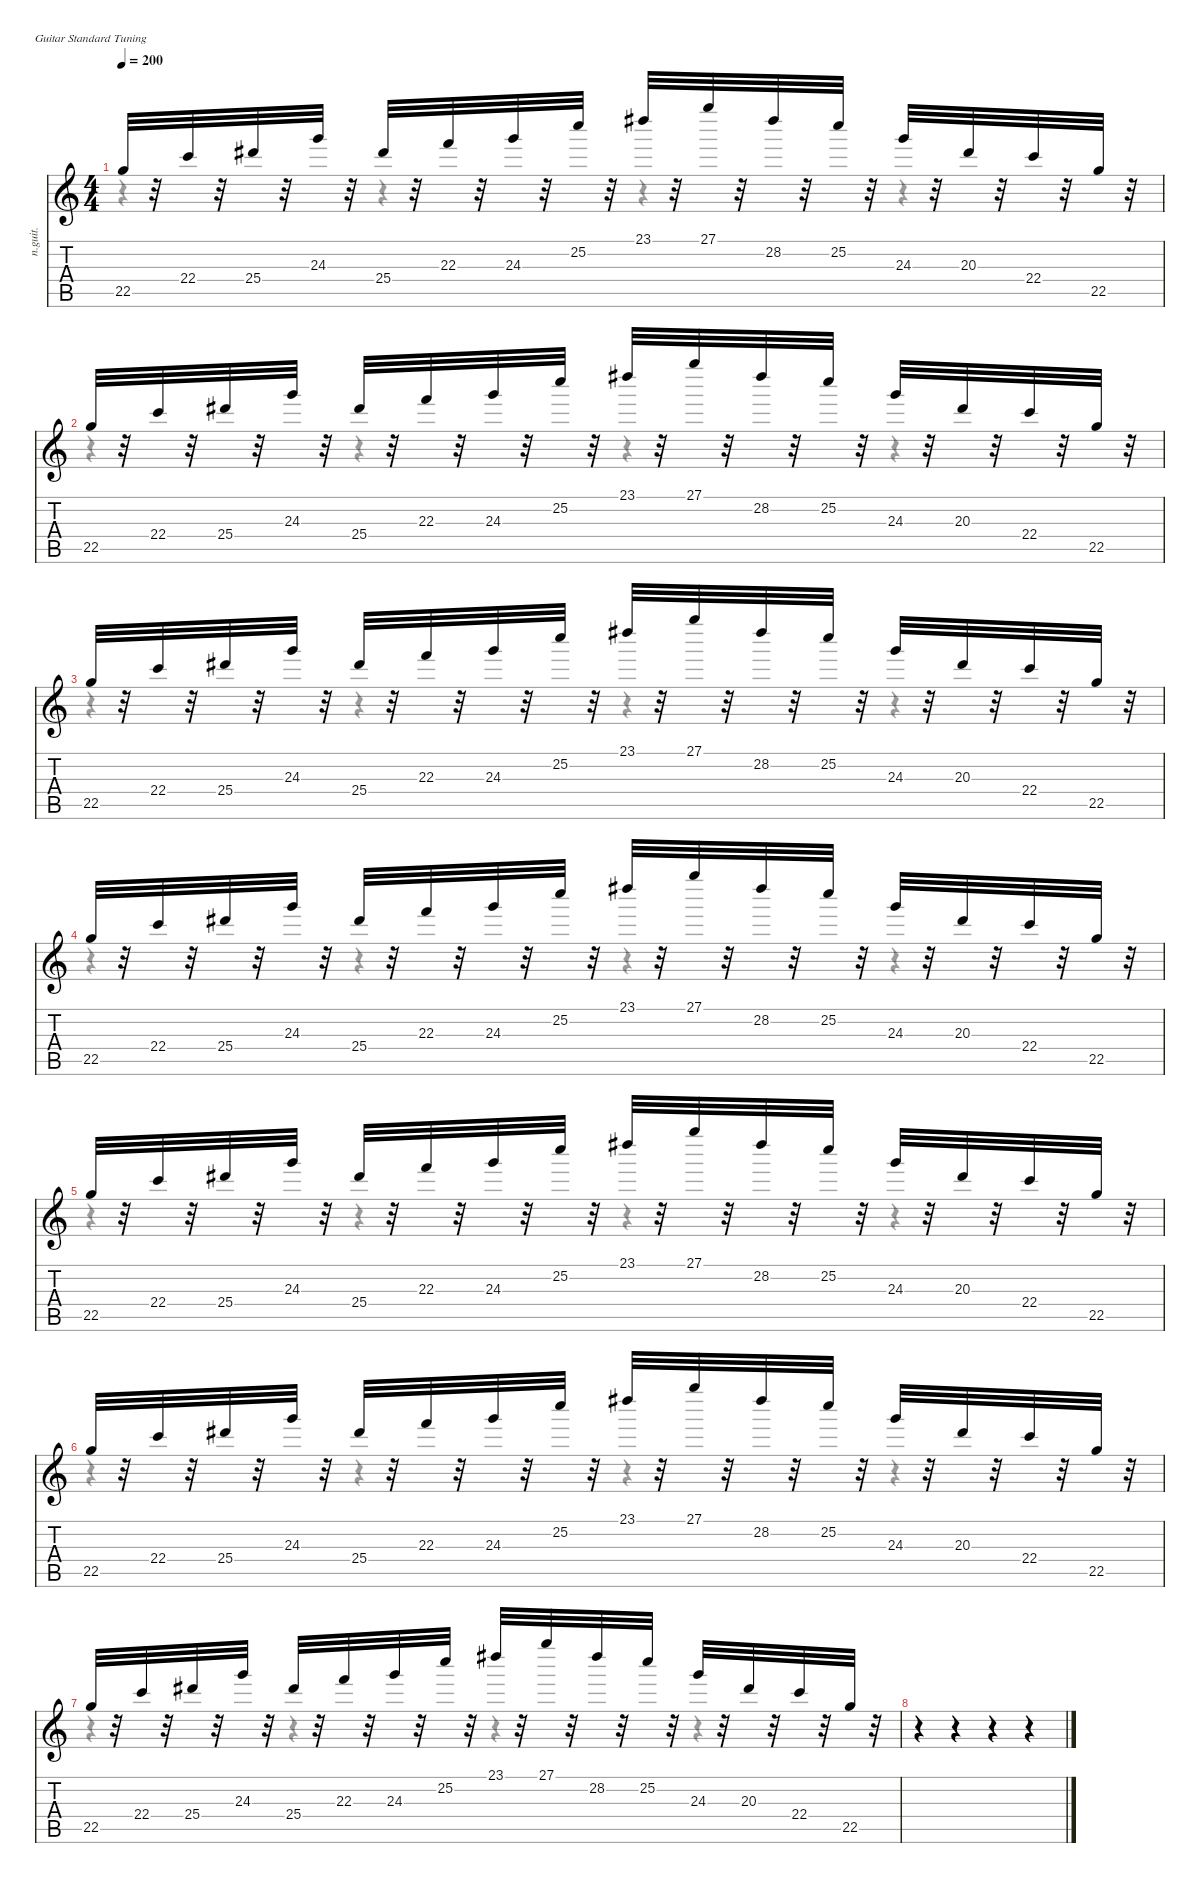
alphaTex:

\defaultSystemsLayout 4
\hideDynamics
\bracketExtendMode nobrackets
\otherSystemsTrackNameOrientation horizontal
\track ("Herman Li (Backing Guitar)" "n.guit.") {instrument acousticguitarnylon}
\staff {score tabs}
\tuning (E4 B3 G3 D3 A2 E2)
\voice
\ts (4 4)
\tempo 200
\clef g2
\ks c
22.5.32{dy p} r.32 22.4.32 r.32 25.4{acc #}.32 r.32 24.3.32 r.32 25.4{acc #}.32 r.32 22.3.32 r.32 24.3.32 r.32 25.2.32 r.32 23.1{acc #}.32 r.32 27.1.32 r.32 28.2{acc #}.32 r.32 25.2.32 r.32 24.3.32 r.32 20.3{acc #}.32 r.32 22.4.32 r.32 22.5.32 r.32 |
22.5.32 r.32 22.4.32 r.32 25.4{acc #}.32 r.32 24.3.32 r.32 25.4{acc #}.32 r.32 22.3.32 r.32 24.3.32 r.32 25.2.32 r.32 23.1{acc #}.32 r.32 27.1.32 r.32 28.2{acc #}.32 r.32 25.2.32 r.32 24.3.32 r.32 20.3{acc #}.32 r.32 22.4.32 r.32 22.5.32 r.32 |
22.5.32 r.32 22.4.32 r.32 25.4{acc #}.32 r.32 24.3.32 r.32 25.4{acc #}.32 r.32 22.3.32 r.32 24.3.32 r.32 25.2.32 r.32 23.1{acc #}.32 r.32 27.1.32 r.32 28.2{acc #}.32 r.32 25.2.32 r.32 24.3.32 r.32 20.3{acc #}.32 r.32 22.4.32 r.32 22.5.32 r.32 |
22.5.32 r.32 22.4.32 r.32 25.4{acc #}.32 r.32 24.3.32 r.32 25.4{acc #}.32 r.32 22.3.32 r.32 24.3.32 r.32 25.2.32 r.32 23.1{acc #}.32 r.32 27.1.32 r.32 28.2{acc #}.32 r.32 25.2.32 r.32 24.3.32 r.32 20.3{acc #}.32 r.32 22.4.32 r.32 22.5.32 r.32 |
22.5.32 r.32 22.4.32 r.32 25.4{acc #}.32 r.32 24.3.32 r.32 25.4{acc #}.32 r.32 22.3.32 r.32 24.3.32 r.32 25.2.32 r.32 23.1{acc #}.32 r.32 27.1.32 r.32 28.2{acc #}.32 r.32 25.2.32 r.32 24.3.32 r.32 20.3{acc #}.32 r.32 22.4.32 r.32 22.5.32 r.32 |
22.5.32 r.32 22.4.32 r.32 25.4{acc #}.32 r.32 24.3.32 r.32 25.4{acc #}.32 r.32 22.3.32 r.32 24.3.32 r.32 25.2.32 r.32 23.1{acc #}.32 r.32 27.1.32 r.32 28.2{acc #}.32 r.32 25.2.32 r.32 24.3.32 r.32 20.3{acc #}.32 r.32 22.4.32 r.32 22.5.32 r.32 |
22.5.32 r.32 22.4.32 r.32 25.4{acc #}.32 r.32 24.3.32 r.32 25.4{acc #}.32 r.32 22.3.32 r.32 24.3.32 r.32 25.2.32 r.32 23.1{acc #}.32 r.32 27.1.32 r.32 28.2{acc #}.32 r.32 25.2.32 r.32 24.3.32 r.32 20.3{acc #}.32 r.32 22.4.32 r.32 22.5.32 r.32 |
r.4 r.4 r.4 r.4
\voice
\clef g2
\ottava regular
\simile none
\ks c
r.4{dy mf} r.4 r.4 r.4 |
r.4 r.4 r.4 r.4 |
r.4 r.4 r.4 r.4 |
r.4 r.4 r.4 r.4 |
r.4 r.4 r.4 r.4 |
r.4 r.4 r.4 r.4 |
r.4 r.4 r.4 r.4 |
r.4 r.4 r.4 r.4
